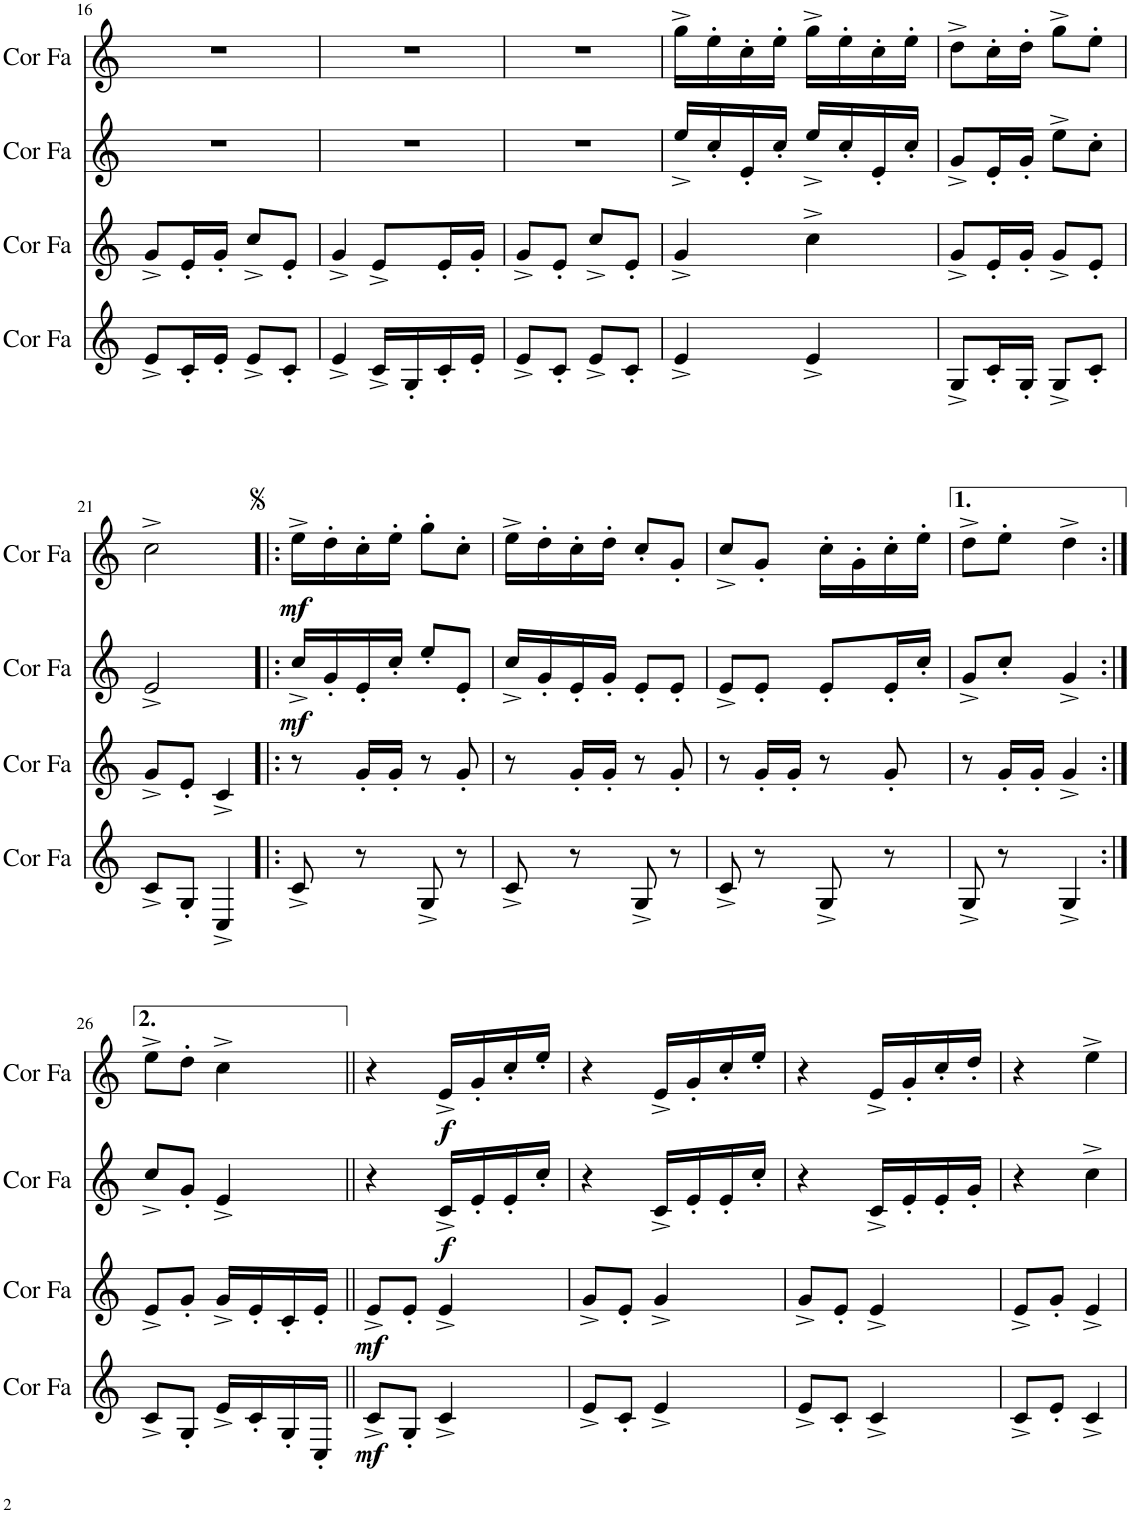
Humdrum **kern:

**kern	**dynam	**kern	**dynam	**kern	**dynam	**kern	**dynam
*part4	*part4	*part3	*part3	*part2	*part2	*part1	*part1
*staff4	*staff4	*staff3	*staff3	*staff2	*staff2	*staff1	*staff1
*I"Cor en Fa	*	*I"Cor en Fa	*	*I"Cor en Fa	*	*I"Cor en Fa	*
*I'Cor Fa	*	*I'Cor Fa	*	*I'Cor Fa	*	*I'Cor Fa	*
!!LO:PB:g=z
*clefG2	*	*clefG2	*	*clefG2	*	*clefG2	*
*Trd4c7	*	*Trd4c7	*	*Trd4c7	*	*Trd4c7	*
*k[]	*	*k[]	*	*k[]	*	*k[]	*
*M2/4	*	*M2/4	*	*M2/4	*	*M2/4	*
=16	=16	=16	=16	=16	=16	=16	=16
8e^/L	.	8g^/L	.	2r	.	2r	.
16c'/L	.	16e'/L	.	.	.	.	.
16e'/JJ	.	16g'/JJ	.	.	.	.	.
8e^/L	.	8cc^/L	.	.	.	.	.
8c'/J	.	8e'/J	.	.	.	.	.
=17	=17	=17	=17	=17	=17	=17	=17
4e^/	.	4g^/	.	2r	.	2r	.
16c^/LL	.	8e^/L	.	.	.	.	.
16G'/	.	.	.	.	.	.	.
16c'/	.	16e'/L	.	.	.	.	.
16e'/JJ	.	16g'/JJ	.	.	.	.	.
=18	=18	=18	=18	=18	=18	=18	=18
8e^/L	.	8g^/L	.	2r	.	2r	.
8c'/J	.	8e'/J	.	.	.	.	.
8e^/L	.	8cc^/L	.	.	.	.	.
8c'/J	.	8e'/J	.	.	.	.	.
=19	=19	=19	=19	=19	=19	=19	=19
4e^/	.	4g^/	.	16ee^/LL	.	16gg^\LL	.
.	.	.	.	16cc'/	.	16ee'\	.
.	.	.	.	16e'/	.	16cc'\	.
.	.	.	.	16cc'/JJ	.	16ee'\JJ	.
4e^/	.	4cc^\	.	16ee^/LL	.	16gg^\LL	.
.	.	.	.	16cc'/	.	16ee'\	.
.	.	.	.	16e'/	.	16cc'\	.
.	.	.	.	16cc'/JJ	.	16ee'\JJ	.
=20	=20	=20	=20	=20	=20	=20	=20
8G^/L	.	8g^/L	.	8g^/L	.	8dd^\L	.
16c'/L	.	16e'/L	.	16e'/L	.	16cc'\L	.
16G'/JJ	.	16g'/JJ	.	16g'/JJ	.	16dd'\JJ	.
8G^/L	.	8g^/L	.	8ee^\L	.	8gg^\L	.
8c'/J	.	8e'/J	.	8cc'\J	.	8ee'\J	.
!!LO:LB:g=z
=21	=21	=21	=21	=21	=21	=21	=21
8c^/L	.	8g^/L	.	2e^/	.	2cc^\	.
8G'/J	.	8e'/J	.	.	.	.	.
4C^/	.	4c^/	.	.	.	.	.
=22!|:	=22!|:	=22!|:	=22!|:	=22!|:	=22!|:	=22!|:	=22!|:
!	!	!	!	!	!LO:DY:b	!	!LO:DY:b
8c^/	.	8r	.	16cc^/LL	mf	16ee^\LL	mf
.	.	.	.	16g'/	.	16dd'\	.
8r	.	16g'/LL	.	16e'/	.	16cc'\	.
.	.	16g'/JJ	.	16cc'/JJ	.	16ee'\JJ	.
8G^/	.	8r	.	8ee'/L	.	8gg'\L	.
8r	.	8g'/	.	8e'/J	.	8cc'\J	.
=23	=23	=23	=23	=23	=23	=23	=23
8c^/	.	8r	.	16cc^/LL	.	16ee^\LL	.
.	.	.	.	16g'/	.	16dd'\	.
8r	.	16g'/LL	.	16e'/	.	16cc'\	.
.	.	16g'/JJ	.	16g'/JJ	.	16dd'\JJ	.
8G^/	.	8r	.	8e'/L	.	8cc'/L	.
8r	.	8g'/	.	8e'/J	.	8g'/J	.
=24	=24	=24	=24	=24	=24	=24	=24
8c^/	.	8r	.	8e^/L	.	8cc^/L	.
8r	.	16g'/LL	.	8e'/J	.	8g'/J	.
.	.	16g'/JJ	.	.	.	.	.
8G^/	.	8r	.	8e'/L	.	16cc'\LL	.
.	.	.	.	.	.	16g'\	.
8r	.	8g'/	.	16e'/L	.	16cc'\	.
.	.	.	.	16cc'/JJ	.	16ee'\JJ	.
=25	=25	=25	=25	=25	=25	=25	=25
8G^/	.	8r	.	8g^/L	.	8dd^\L	.
8r	.	16g'/LL	.	8cc'/J	.	8ee'\J	.
.	.	16g'/JJ	.	.	.	.	.
4G^/	.	4g^/	.	4g^/	.	4dd^\	.
!!LO:LB:g=z
=26:|!	=26:|!	=26:|!	=26:|!	=26:|!	=26:|!	=26:|!	=26:|!
8c^/L	.	8e^/L	.	8cc^/L	.	8ee^\L	.
8G'/J	.	8g'/J	.	8g'/J	.	8dd'\J	.
16e^/LL	.	16g^/LL	.	4e^/	.	4cc^\	.
16c'/	.	16e'/	.	.	.	.	.
16G'/	.	16c'/	.	.	.	.	.
16C'/JJ	.	16e'/JJ	.	.	.	.	.
=27||	=27||	=27||	=27||	=27||	=27||	=27||	=27||
!	!LO:DY:b	!	!LO:DY:b	!	!	!	!
8c^/L	mf	8e^/L	mf	4r	.	4r	.
8G'/J	.	8e'/J	.	.	.	.	.
!	!	!	!	!	!LO:DY:b	!	!LO:DY:b
4c^/	.	4e^/	.	16c^/LL	f	16e^/LL	f
.	.	.	.	16e'/	.	16g'/	.
.	.	.	.	16e'/	.	16cc'/	.
.	.	.	.	16cc'/JJ	.	16ee'/JJ	.
=28	=28	=28	=28	=28	=28	=28	=28
8e^/L	.	8g^/L	.	4r	.	4r	.
8c'/J	.	8e'/J	.	.	.	.	.
4e^/	.	4g^/	.	16c^/LL	.	16e^/LL	.
.	.	.	.	16e'/	.	16g'/	.
.	.	.	.	16e'/	.	16cc'/	.
.	.	.	.	16cc'/JJ	.	16ee'/JJ	.
=29	=29	=29	=29	=29	=29	=29	=29
8e^/L	.	8g^/L	.	4r	.	4r	.
8c'/J	.	8e'/J	.	.	.	.	.
4c^/	.	4e^/	.	16c^/LL	.	16e^/LL	.
.	.	.	.	16e'/	.	16g'/	.
.	.	.	.	16e'/	.	16cc'/	.
.	.	.	.	16g'/JJ	.	16dd'/JJ	.
=30	=30	=30	=30	=30	=30	=30	=30
8c^/L	.	8e^/L	.	4r	.	4r	.
8e'/J	.	8g'/J	.	.	.	.	.
4c^/	.	4e^/	.	4cc^\	.	4ee^\	.
=	=	=	=	=	=	=	=
*-	*-	*-	*-	*-	*-	*-	*-
